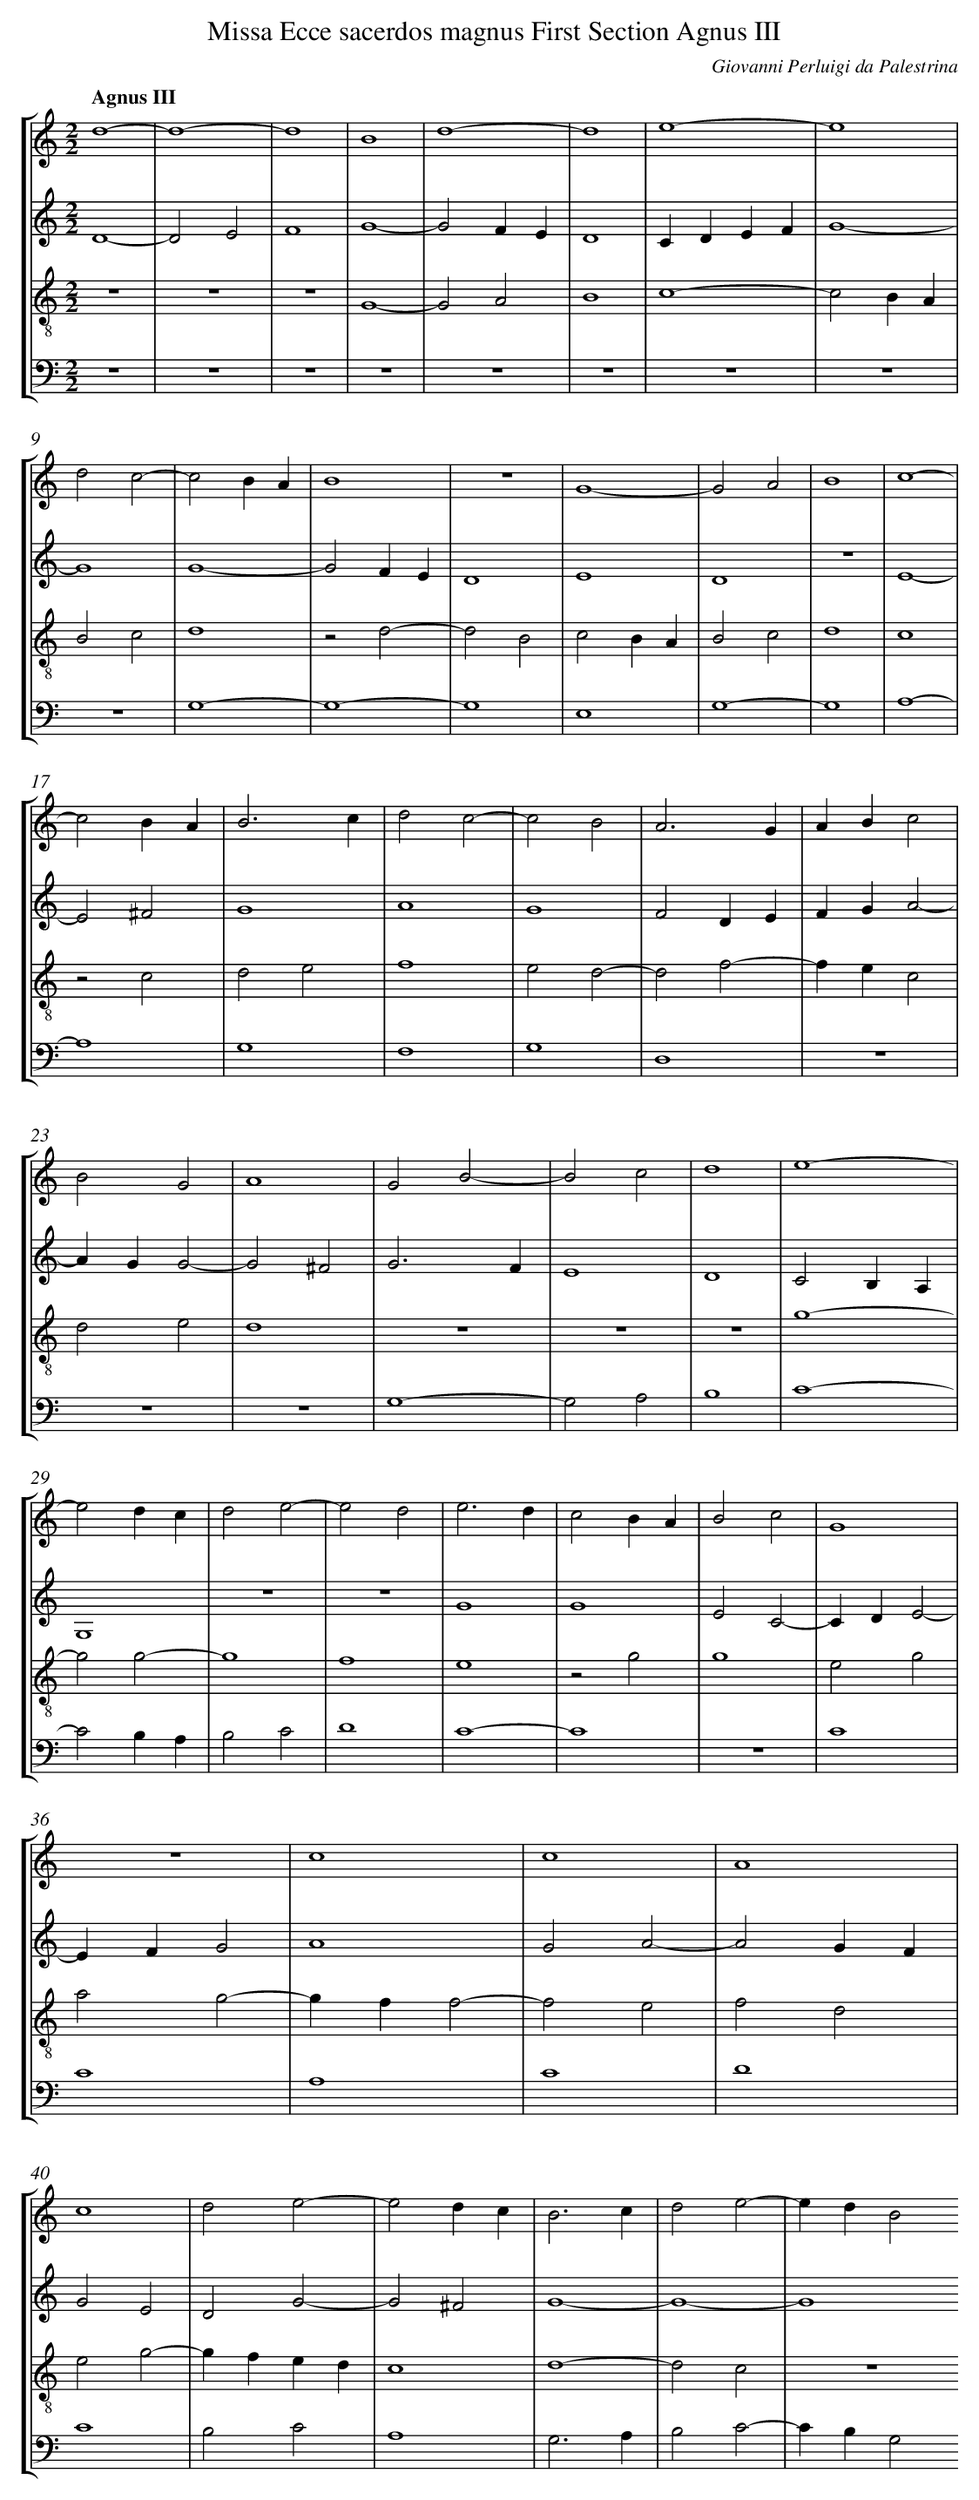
X:1
T: Missa Ecce sacerdos magnus First Section Agnus III
C: Giovanni Perluigi da Palestrina
L: 1/4
M: 2/2
Q: "Agnus III"
%%staves [1 2 3 4]
V: 1 clef=treble
V: 2 clef=treble
V: 3 clef=treble-8
V: 4 clef=bass
K: C
[V:1] d4- |
[V:2] D4- |
[V:3] z4 |
[V:4] z4 |
[V:1] d4- |
[V:2] D2E2 |
[V:3] z4 |
[V:4] z4 |
[V:1] d4 |
[V:2] F4 |
[V:3] z4 |
[V:4] z4 |
[V:1] B4 |
[V:2] G4- |
[V:3] G4- |
[V:4] z4 |
[V:1] d4- |
[V:2] G2FE |
[V:3] G2A2 |
[V:4] z4 |
[V:1] d4 |
[V:2] D4 |
[V:3] B4 |
[V:4] z4 |
[V:1] e4- |
[V:2] CDEF |
[V:3] c4- |
[V:4] z4 |
[V:1] e4 |
[V:2] G4- |
[V:3] c2BA |
[V:4] z4 |
[V:1] d2c2- |
[V:2] G4 |
[V:3] B2c2 |
[V:4] z4 |
[V:1] c2BA |
[V:2] G4- |
[V:3] d4 |
[V:4] G,4- |
[V:1] B4 |
[V:2] G2FE |
[V:3] z2d2- |
[V:4] G,4- |
[V:1] z4 |
[V:2] D4 |
[V:3] d2B2 |
[V:4] G,4 |
[V:1] G4- |
[V:2] E4 |
[V:3] c2BA |
[V:4] E,4 |
[V:1] G2A2 |
[V:2] D4 |
[V:3] B2c2 |
[V:4] G,4- |
[V:1] B4 |
[V:2] z4 |
[V:3] d4 |
[V:4] G,4 |
[V:1] c4- |
[V:2] E4- |
[V:3] c4 |
[V:4] A,4- |
[V:1] c2BA |
[V:2] E2^F2 |
[V:3] z2c2 |
[V:4] A,4 |
[V:1] B3c |
[V:2] G4 |
[V:3] d2e2 |
[V:4] G,4 |
[V:1] d2c2- |
[V:2] A4 |
[V:3] f4 |
[V:4] F,4 |
[V:1] c2B2 |
[V:2] G4 |
[V:3] e2d2- |
[V:4] G,4 |
[V:1] A3G |
[V:2] F2DE |
[V:3] d2f2- |
[V:4] D,4 |
[V:1] ABc2 |
[V:2] FGA2- |
[V:3] fec2 |
[V:4] z4 |
[V:1] B2G2 |
[V:2] AGG2- |
[V:3] d2e2 |
[V:4] z4 |
[V:1] A4 |
[V:2] G2^F2 |
[V:3] d4 |
[V:4] z4 |
[V:1] G2B2- |
[V:2] G3F |
[V:3] z4 |
[V:4] G,4- |
[V:1] B2c2 |
[V:2] E4 |
[V:3] z4 |
[V:4] G,2A,2 |
[V:1] d4 |
[V:2] D4 |
[V:3] z4 |
[V:4] B,4 |
[V:1] e4- |
[V:2] C2B,A, |
[V:3] g4- |
[V:4] C4- |
[V:1] e2dc |
[V:2] G,4 |
[V:3] g2g2- |
[V:4] C2B,A, |
[V:1] d2e2- |
[V:2] z4 |
[V:3] g4 |
[V:4] B,2C2 |
[V:1] e2d2 |
[V:2] z4 |
[V:3] f4 |
[V:4] D4 |
[V:1] e3d |
[V:2] G4 |
[V:3] e4 |
[V:4] C4- |
[V:1] c2BA |
[V:2] G4 |
[V:3] z2g2 |
[V:4] C4 |
[V:1] B2c2 |
[V:2] E2C2- |
[V:3] g4 |
[V:4] z4 |
[V:1] G4 |
[V:2] CDE2- |
[V:3] e2g2 |
[V:4] C4 |
[V:1] z4 |
[V:2] EFG2 |
[V:3] a2g2- |
[V:4] C4 |
[V:1] c4 |
[V:2] A4 |
[V:3] gff2- |
[V:4] A,4 |
[V:1] c4 |
[V:2] G2A2- |
[V:3] f2e2 |
[V:4] C4 |
[V:1] A4 |
[V:2] A2GF |
[V:3] f2d2 |
[V:4] D4 |
[V:1] c4 |
[V:2] G2E2 |
[V:3] e2g2- |
[V:4] C4 |
[V:1] d2e2- |
[V:2] D2G2- |
[V:3] gfed |
[V:4] B,2C2 |
[V:1] e2dc |
[V:2] G2^F2 |
[V:3] c4 |
[V:4] A,4 |
[V:1] B3c |
[V:2] G4- |
[V:3] d4- |
[V:4] G,3A, |
[V:1] d2e2- |
[V:2] G4- |
[V:3] d2c2 |
[V:4] B,2C2- |
[V:1] edB2
[V:2] G4
[V:3] z4
[V:4] CB,G,2
